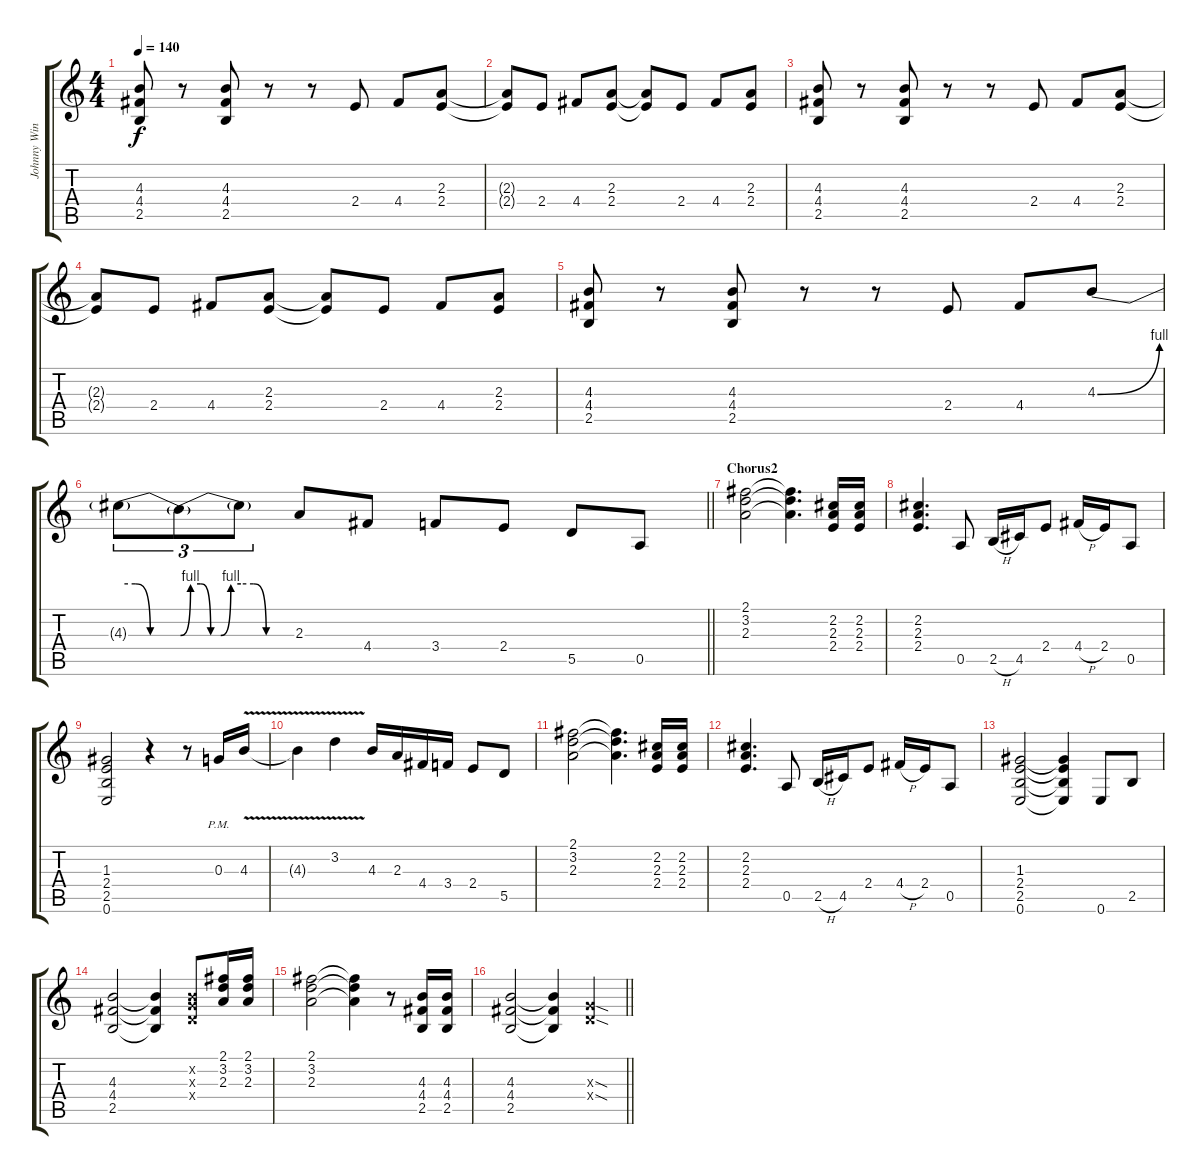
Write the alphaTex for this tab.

\track ("Johnny Winter" "Johnny Win") {instrument overdrivenguitar}
\staff {score tabs}
\tuning (E4 B3 G3 D3 A2 E2) {hide}
\ts (4 4)
\tempo 140
\clef g2
\ks c
(4.3 4.4 2.5).8{dy f} r.8 (4.3 4.4 2.5).8 r.8 r.8 2.4.8 4.4.8 (2.3 2.4).8 |
(2.3{t} 2.4{t}).8 2.4.8 4.4.8 (2.3 2.4).8 (2.3{t} 2.4{t}).8 2.4.8 4.4.8 (2.3 2.4).8 |
(4.3 4.4 2.5).8 r.8 (4.3 4.4 2.5).8 r.8 r.8 2.4.8 4.4.8 (2.3 2.4).8 |
(2.3{t} 2.4{t}).8 2.4.8 4.4.8 (2.3 2.4).8 (2.3{t} 2.4{t}).8 2.4.8 4.4.8 (2.3 2.4).8 |
(4.3 4.4 2.5).8 r.8 (4.3 4.4 2.5).8 r.8 r.8 2.4.8 4.4.8 4.3{be (bend 0 0 60 4)}.8 |
\barLineRight lightlight
4.3{be (custom 0 4 15 4 30 0 60 0) t}.8{tu (3 2)} 4.3{be (custom 0 0 10 4 20 4 30 0 40 0 50 4 60 4) t}.8{tu (3 2)} 4.3{be (custom 0 4 15 4 30 0 60 0) t}.8{tu (3 2)} 2.3.8 4.4.8 3.4.8 2.4.8 5.5.8 0.5.8 |
\section ("" "Chorus2")
(2.1 3.2 2.3).2 (2.1{t} 3.2{t} 2.3{t}).4{d} (2.2 2.3 2.4).16 (2.2 2.3 2.4).16 |
(2.2 2.3 2.4).4{d} 0.5.8 2.5{h}.16 4.5.16 2.4.8 4.4{h}.16 2.4.16 0.5.8 |
(1.3 2.4 2.5 0.6).2 r.4 r.8 0.3{pm}.16 4.3{v}.16 |
4.3{t}.4 3.2{v}.4 4.3.16 2.3.16 4.4.16 3.4.16 2.4.8 5.5.8 |
(2.1 3.2 2.3).2 (2.1{t} 3.2{t} 2.3{t}).4{d} (2.2 2.3 2.4).16 (2.2 2.3 2.4).16 |
(2.2 2.3 2.4).4{d} 0.5.8 2.5{h}.16 4.5.16 2.4.8 4.4{h}.16 2.4.16 0.5.8 |
(1.3 2.4 2.5 0.6).2 (1.3{t} 2.4{t} 2.5{t} 0.6{t}).4 0.6.8 2.5.8 |
(4.3 4.4 2.5).2 (4.3{t} 4.4{t} 2.5{t}).4 (0.2{x} 0.3{x} 0.4{x}).8 (2.1 3.2 2.3).16 (2.1 3.2 2.3).16 |
(2.1 3.2 2.3).2 (2.1{t} 3.2{t} 2.3{t}).4 r.8 (4.3 4.4 2.5).16 (4.3 4.4 2.5).16 |
\barLineRight lightlight
(4.3 4.4 2.5).2 (4.3{t} 4.4{t} 2.5{t}).4 (0.3{sod x} 0.4{sod x}).4
